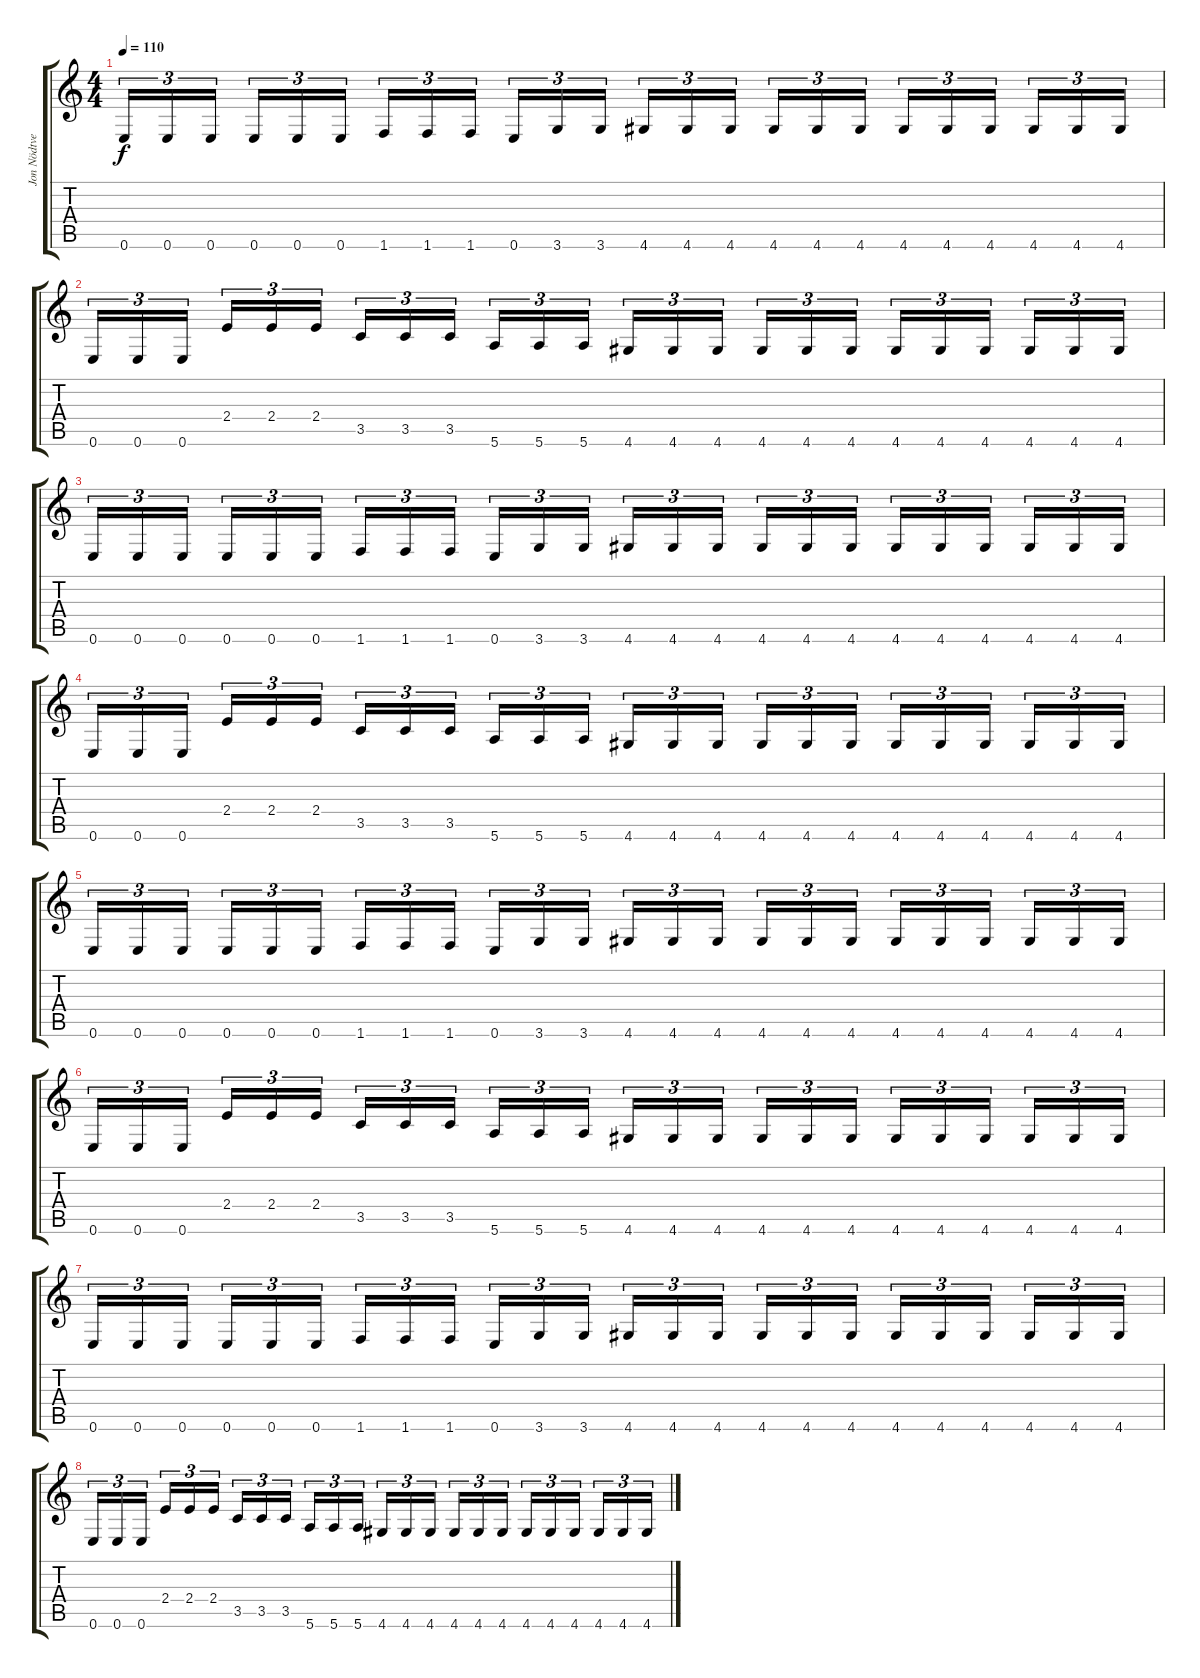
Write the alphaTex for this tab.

\track ("Jon Nödtveidt" "Jon Nödtve") {instrument overdrivenguitar}
\staff {score tabs}
\tuning (E4 B3 G3 D3 A2 E2) {hide}
\ts (4 4)
\tempo 110
\clef g2
\ks c
0.6.16{tu (3 2) dy f volume 13} 0.6.16{tu (3 2)} 0.6.16{tu (3 2)} 0.6.16{tu (3 2)} 0.6.16{tu (3 2)} 0.6.16{tu (3 2)} 1.6.16{tu (3 2)} 1.6.16{tu (3 2)} 1.6.16{tu (3 2)} 0.6.16{tu (3 2)} 3.6.16{tu (3 2)} 3.6.16{tu (3 2)} 4.6.16{tu (3 2)} 4.6.16{tu (3 2)} 4.6.16{tu (3 2)} 4.6.16{tu (3 2)} 4.6.16{tu (3 2)} 4.6.16{tu (3 2)} 4.6.16{tu (3 2)} 4.6.16{tu (3 2)} 4.6.16{tu (3 2)} 4.6.16{tu (3 2)} 4.6.16{tu (3 2)} 4.6.16{tu (3 2)} |
0.6.16{tu (3 2)} 0.6.16{tu (3 2)} 0.6.16{tu (3 2)} 2.4.16{tu (3 2)} 2.4.16{tu (3 2)} 2.4.16{tu (3 2)} 3.5.16{tu (3 2)} 3.5.16{tu (3 2)} 3.5.16{tu (3 2)} 5.6.16{tu (3 2)} 5.6.16{tu (3 2)} 5.6.16{tu (3 2)} 4.6.16{tu (3 2)} 4.6.16{tu (3 2)} 4.6.16{tu (3 2)} 4.6.16{tu (3 2)} 4.6.16{tu (3 2)} 4.6.16{tu (3 2)} 4.6.16{tu (3 2)} 4.6.16{tu (3 2)} 4.6.16{tu (3 2)} 4.6.16{tu (3 2)} 4.6.16{tu (3 2)} 4.6.16{tu (3 2)} |
0.6.16{tu (3 2)} 0.6.16{tu (3 2)} 0.6.16{tu (3 2)} 0.6.16{tu (3 2)} 0.6.16{tu (3 2)} 0.6.16{tu (3 2)} 1.6.16{tu (3 2)} 1.6.16{tu (3 2)} 1.6.16{tu (3 2)} 0.6.16{tu (3 2)} 3.6.16{tu (3 2)} 3.6.16{tu (3 2)} 4.6.16{tu (3 2)} 4.6.16{tu (3 2)} 4.6.16{tu (3 2)} 4.6.16{tu (3 2)} 4.6.16{tu (3 2)} 4.6.16{tu (3 2)} 4.6.16{tu (3 2)} 4.6.16{tu (3 2)} 4.6.16{tu (3 2)} 4.6.16{tu (3 2)} 4.6.16{tu (3 2)} 4.6.16{tu (3 2)} |
0.6.16{tu (3 2)} 0.6.16{tu (3 2)} 0.6.16{tu (3 2)} 2.4.16{tu (3 2)} 2.4.16{tu (3 2)} 2.4.16{tu (3 2)} 3.5.16{tu (3 2)} 3.5.16{tu (3 2)} 3.5.16{tu (3 2)} 5.6.16{tu (3 2)} 5.6.16{tu (3 2)} 5.6.16{tu (3 2)} 4.6.16{tu (3 2)} 4.6.16{tu (3 2)} 4.6.16{tu (3 2)} 4.6.16{tu (3 2)} 4.6.16{tu (3 2)} 4.6.16{tu (3 2)} 4.6.16{tu (3 2)} 4.6.16{tu (3 2)} 4.6.16{tu (3 2)} 4.6.16{tu (3 2)} 4.6.16{tu (3 2)} 4.6.16{tu (3 2)} |
0.6.16{tu (3 2)} 0.6.16{tu (3 2)} 0.6.16{tu (3 2)} 0.6.16{tu (3 2)} 0.6.16{tu (3 2)} 0.6.16{tu (3 2)} 1.6.16{tu (3 2)} 1.6.16{tu (3 2)} 1.6.16{tu (3 2)} 0.6.16{tu (3 2)} 3.6.16{tu (3 2)} 3.6.16{tu (3 2)} 4.6.16{tu (3 2)} 4.6.16{tu (3 2)} 4.6.16{tu (3 2)} 4.6.16{tu (3 2)} 4.6.16{tu (3 2)} 4.6.16{tu (3 2)} 4.6.16{tu (3 2)} 4.6.16{tu (3 2)} 4.6.16{tu (3 2)} 4.6.16{tu (3 2)} 4.6.16{tu (3 2)} 4.6.16{tu (3 2)} |
0.6.16{tu (3 2)} 0.6.16{tu (3 2)} 0.6.16{tu (3 2)} 2.4.16{tu (3 2)} 2.4.16{tu (3 2)} 2.4.16{tu (3 2)} 3.5.16{tu (3 2)} 3.5.16{tu (3 2)} 3.5.16{tu (3 2)} 5.6.16{tu (3 2)} 5.6.16{tu (3 2)} 5.6.16{tu (3 2)} 4.6.16{tu (3 2)} 4.6.16{tu (3 2)} 4.6.16{tu (3 2)} 4.6.16{tu (3 2)} 4.6.16{tu (3 2)} 4.6.16{tu (3 2)} 4.6.16{tu (3 2)} 4.6.16{tu (3 2)} 4.6.16{tu (3 2)} 4.6.16{tu (3 2)} 4.6.16{tu (3 2)} 4.6.16{tu (3 2)} |
0.6.16{tu (3 2)} 0.6.16{tu (3 2)} 0.6.16{tu (3 2)} 0.6.16{tu (3 2)} 0.6.16{tu (3 2)} 0.6.16{tu (3 2)} 1.6.16{tu (3 2)} 1.6.16{tu (3 2)} 1.6.16{tu (3 2)} 0.6.16{tu (3 2)} 3.6.16{tu (3 2)} 3.6.16{tu (3 2)} 4.6.16{tu (3 2)} 4.6.16{tu (3 2)} 4.6.16{tu (3 2)} 4.6.16{tu (3 2)} 4.6.16{tu (3 2)} 4.6.16{tu (3 2)} 4.6.16{tu (3 2)} 4.6.16{tu (3 2)} 4.6.16{tu (3 2)} 4.6.16{tu (3 2)} 4.6.16{tu (3 2)} 4.6.16{tu (3 2)} |
0.6.16{tu (3 2)} 0.6.16{tu (3 2)} 0.6.16{tu (3 2)} 2.4.16{tu (3 2)} 2.4.16{tu (3 2)} 2.4.16{tu (3 2)} 3.5.16{tu (3 2)} 3.5.16{tu (3 2)} 3.5.16{tu (3 2)} 5.6.16{tu (3 2)} 5.6.16{tu (3 2)} 5.6.16{tu (3 2)} 4.6.16{tu (3 2)} 4.6.16{tu (3 2)} 4.6.16{tu (3 2)} 4.6.16{tu (3 2)} 4.6.16{tu (3 2)} 4.6.16{tu (3 2)} 4.6.16{tu (3 2)} 4.6.16{tu (3 2)} 4.6.16{tu (3 2)} 4.6.16{tu (3 2)} 4.6.16{tu (3 2)} 4.6.16{tu (3 2)}
